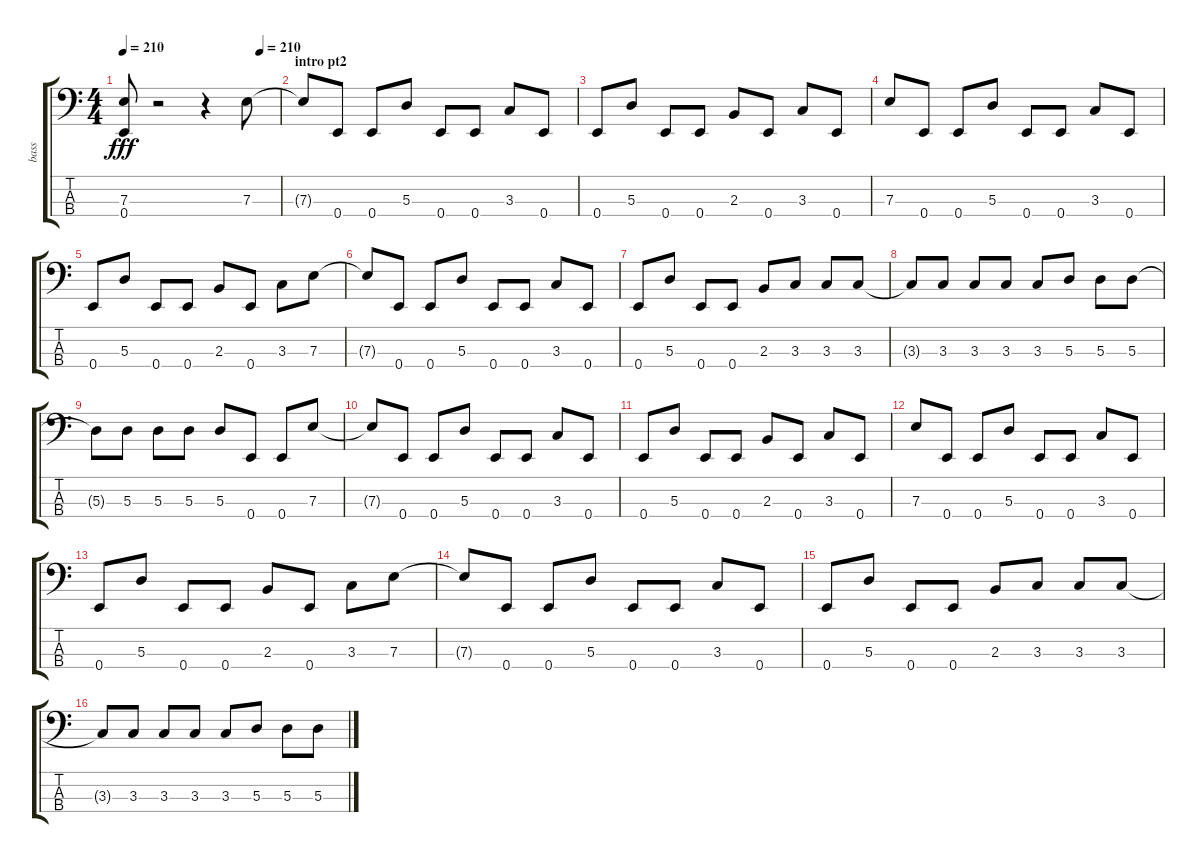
\track ("bass" "bass") {instrument electricbassfinger}
\staff {score tabs}
\tuning (G2 D2 A1 E1) {hide}
\ts (4 4)
\tempo 210
\tempo (210 0.875)
\clef f4
\ks c
(7.3{t} 0.4{t}).8{dy fff} r.2 r.4 7.3.8 |
\section ("" "intro pt2")
7.3{t}.8 0.4.8 0.4.8 5.3.8 0.4.8 0.4.8 3.3.8 0.4.8 |
0.4.8 5.3.8 0.4.8 0.4.8 2.3.8 0.4.8 3.3.8 0.4.8 |
7.3.8 0.4.8 0.4.8 5.3.8 0.4.8 0.4.8 3.3.8 0.4.8 |
0.4.8 5.3.8 0.4.8 0.4.8 2.3.8 0.4.8 3.3.8 7.3.8 |
7.3{t}.8 0.4.8 0.4.8 5.3.8 0.4.8 0.4.8 3.3.8 0.4.8 |
0.4.8 5.3.8 0.4.8 0.4.8 2.3.8 3.3.8 3.3.8 3.3.8 |
3.3{t}.8 3.3.8 3.3.8 3.3.8 3.3.8 5.3.8 5.3.8 5.3.8 |
5.3{t}.8 5.3.8 5.3.8 5.3.8 5.3.8 0.4.8 0.4.8 7.3.8 |
7.3{t}.8 0.4.8 0.4.8 5.3.8 0.4.8 0.4.8 3.3.8 0.4.8 |
0.4.8 5.3.8 0.4.8 0.4.8 2.3.8 0.4.8 3.3.8 0.4.8 |
7.3.8 0.4.8 0.4.8 5.3.8 0.4.8 0.4.8 3.3.8 0.4.8 |
0.4.8 5.3.8 0.4.8 0.4.8 2.3.8 0.4.8 3.3.8 7.3.8 |
7.3{t}.8 0.4.8 0.4.8 5.3.8 0.4.8 0.4.8 3.3.8 0.4.8 |
0.4.8 5.3.8 0.4.8 0.4.8 2.3.8 3.3.8 3.3.8 3.3.8 |
3.3{t}.8 3.3.8 3.3.8 3.3.8 3.3.8 5.3.8 5.3.8 5.3.8
